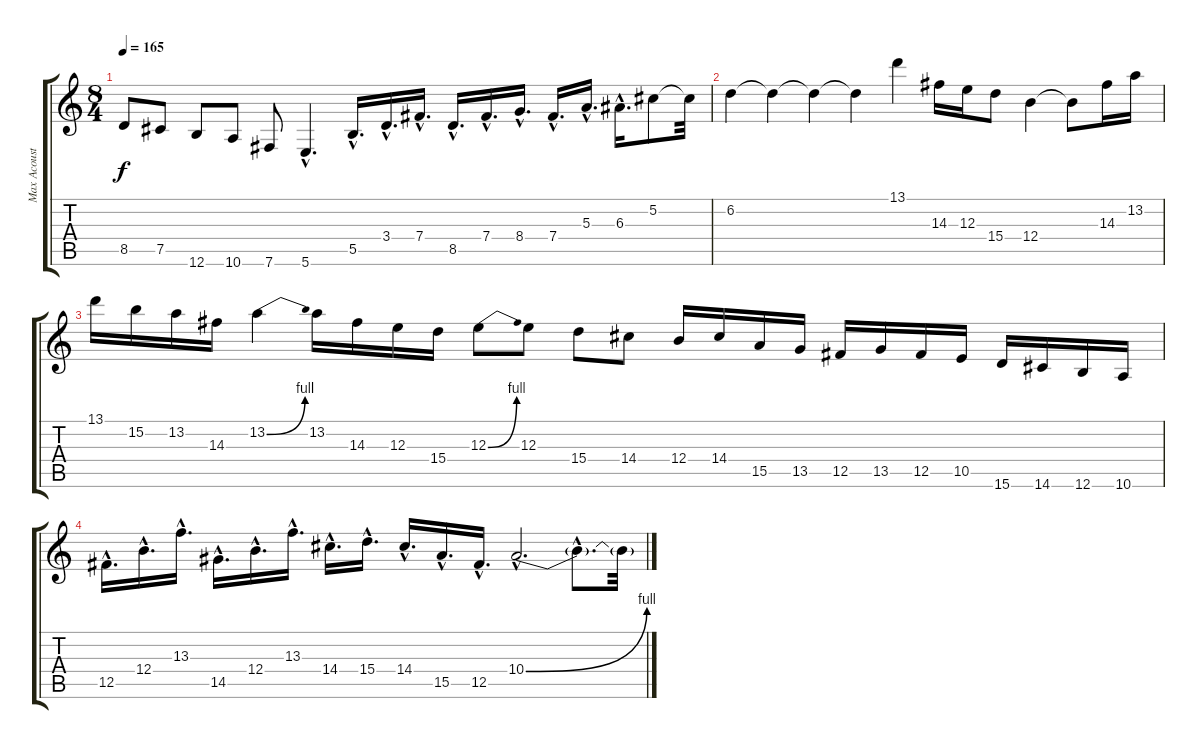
\track ("Max Acoustic/Guitar Solo" "Max Acoust") {instrument acousticguitarsteel}
\staff {score tabs}
\tuning (Db4 Ab3 E3 B2 Gb2 B1) {hide}
\ts (8 4)
\tempo 165
\clef g2
\ks c
8.5.8{dy f instrument overdrivenguitar} 7.5.8 12.6.8 10.6.8 7.6.8 5.6{hac}.4{d} 5.5{hac}.16{d} 3.4{hac}.16{d} 7.4{hac}.16{d} 8.5{hac}.16{d} 7.4{hac}.16{d} 8.4{hac}.16{d} 7.4{hac}.16{d} 5.3{hac}.16{d} 6.3{hac}.16{d} 5.2.8 5.2{t}.32 |
6.2.4{instrument overdrivenguitar} 6.2{t}.4 6.2{t}.4 6.2{t}.4 13.1.4 14.3.16 12.3.16 15.4.8 12.4.4 12.4{t}.8 14.3.16 13.2.16 |
13.1.16{instrument overdrivenguitar} 15.2.16 13.2.16 14.3.16 13.2{be (bend 0 0 60 4)}.4 13.2.16 14.3.16 12.3.16 15.4.16 12.3{be (bend 0 0 60 4)}.8 12.3.8 15.4.8 14.4.8 12.4.16 14.4.16 15.5.16 13.5.16 12.5.16 13.5.16 12.5.16 10.5.16 15.6.16 14.6.16 12.6.16 10.6.16 |
12.5{hac}.16{d instrument overdrivenguitar} 12.4{hac}.16{d} 13.3{hac}.16{d} 14.5{hac}.16{d} 12.4{hac}.16{d} 13.3{hac}.16{d} 14.4{hac}.16{d} 15.4{hac}.16{d} 14.4{hac}.16{d} 15.5{hac}.16{d} 12.5{hac}.16{d} 10.4{be (bend 0 0 60 4) hac}.2{d} 10.4{hac t}.8{d} 10.4{t}.32
